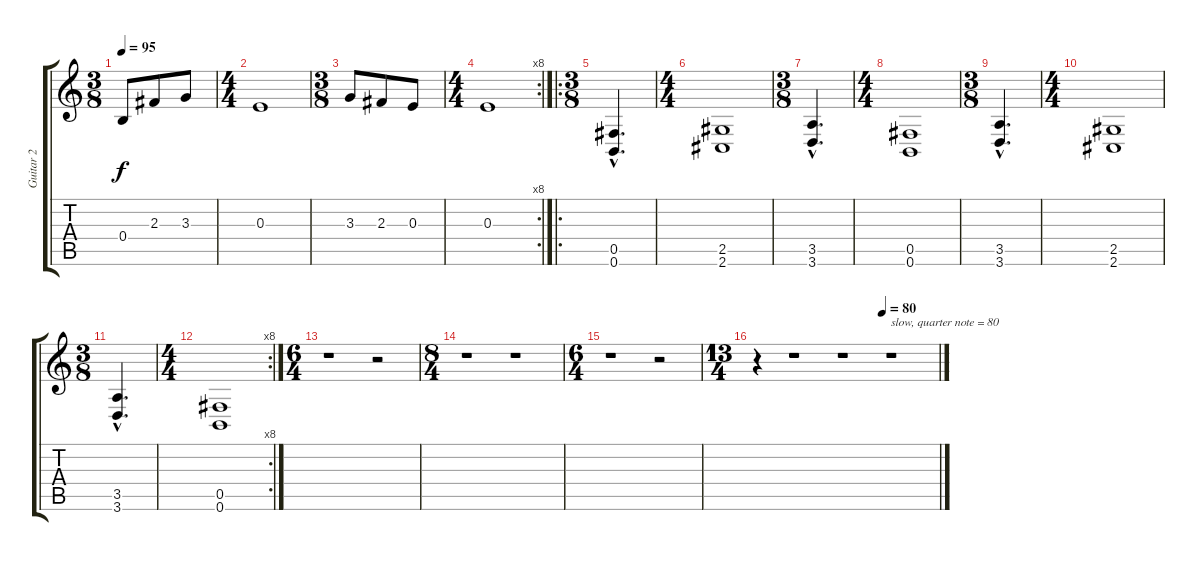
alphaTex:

\track ("Guitar 2" "Guitar 2") {instrument overdrivenguitar}
\staff {score tabs}
\tuning (Db4 Ab3 E3 B2 Gb2 B1) {hide}
\ts (3 8)
\tempo 95
\clef g2
\ks c
0.4.8{dy f} 2.3.8 3.3.8 |
\ts (4 4)
0.3.1 |
\ts (3 8)
3.3.8 2.3.8 0.3.8 |
\rc 8
\ts (4 4)
0.3.1 |
\ro
\ts (3 8)
(0.5{hac} 0.6{hac}).4{d} |
\ts (4 4)
(2.5 2.6).1 |
\ts (3 8)
(3.5{hac} 3.6{hac}).4{d} |
\ts (4 4)
(0.5 0.6).1 |
\ts (3 8)
(3.5{hac} 3.6{hac}).4{d} |
\ts (4 4)
(2.5 2.6).1 |
\ts (3 8)
(3.5{hac} 3.6{hac}).4{d} |
\rc 8
\ts (4 4)
(0.5 0.6).1 |
\ts (6 4)
r.1 r.2 |
\ts (8 4)
r.1 r.1 |
\ts (6 4)
r.1 r.2 |
\ts (13 4)
\tempo (80 0.6923076923076923)
r.4 r.1 r.1 r.1{txt "slow, quarter note = 80"}
